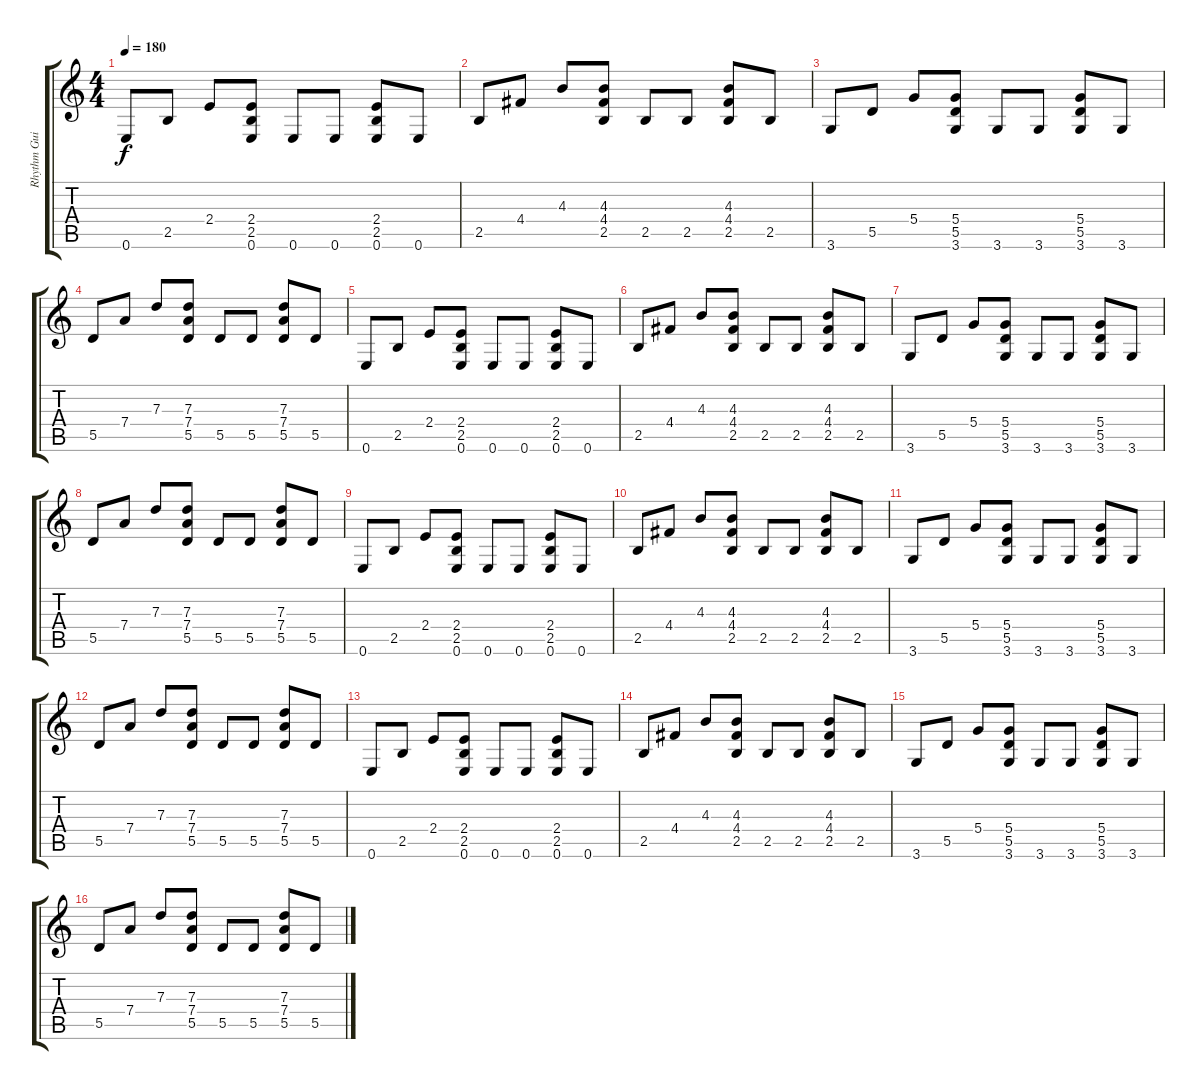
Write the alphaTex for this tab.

\track ("Rhythm Guitar" "Rhythm Gui") {instrument overdrivenguitar}
\staff {score tabs}
\tuning (E4 B3 G3 D3 A2 E2) {hide}
\ts (4 4)
\tempo 180
\clef g2
\ks c
0.6.8{dy f} 2.5.8 2.4.8 (2.4 2.5 0.6).8 0.6.8 0.6.8 (2.4 2.5 0.6).8 0.6.8 |
2.5.8 4.4.8 4.3.8 (4.3 4.4 2.5).8 2.5.8 2.5.8 (4.3 4.4 2.5).8 2.5.8 |
3.6.8 5.5.8 5.4.8 (5.4 5.5 3.6).8 3.6.8 3.6.8 (5.4 5.5 3.6).8 3.6.8 |
5.5.8 7.4.8 7.3.8 (7.3 7.4 5.5).8 5.5.8 5.5.8 (7.3 7.4 5.5).8 5.5.8 |
0.6.8 2.5.8 2.4.8 (2.4 2.5 0.6).8 0.6.8 0.6.8 (2.4 2.5 0.6).8 0.6.8 |
2.5.8 4.4.8 4.3.8 (4.3 4.4 2.5).8 2.5.8 2.5.8 (4.3 4.4 2.5).8 2.5.8 |
3.6.8 5.5.8 5.4.8 (5.4 5.5 3.6).8 3.6.8 3.6.8 (5.4 5.5 3.6).8 3.6.8 |
5.5.8 7.4.8 7.3.8 (7.3 7.4 5.5).8 5.5.8 5.5.8 (7.3 7.4 5.5).8 5.5.8 |
0.6.8 2.5.8 2.4.8 (2.4 2.5 0.6).8 0.6.8 0.6.8 (2.4 2.5 0.6).8 0.6.8 |
2.5.8 4.4.8 4.3.8 (4.3 4.4 2.5).8 2.5.8 2.5.8 (4.3 4.4 2.5).8 2.5.8 |
3.6.8 5.5.8 5.4.8 (5.4 5.5 3.6).8 3.6.8 3.6.8 (5.4 5.5 3.6).8 3.6.8 |
5.5.8 7.4.8 7.3.8 (7.3 7.4 5.5).8 5.5.8 5.5.8 (7.3 7.4 5.5).8 5.5.8 |
0.6.8 2.5.8 2.4.8 (2.4 2.5 0.6).8 0.6.8 0.6.8 (2.4 2.5 0.6).8 0.6.8 |
2.5.8 4.4.8 4.3.8 (4.3 4.4 2.5).8 2.5.8 2.5.8 (4.3 4.4 2.5).8 2.5.8 |
3.6.8 5.5.8 5.4.8 (5.4 5.5 3.6).8 3.6.8 3.6.8 (5.4 5.5 3.6).8 3.6.8 |
5.5.8 7.4.8 7.3.8 (7.3 7.4 5.5).8 5.5.8 5.5.8 (7.3 7.4 5.5).8 5.5.8
